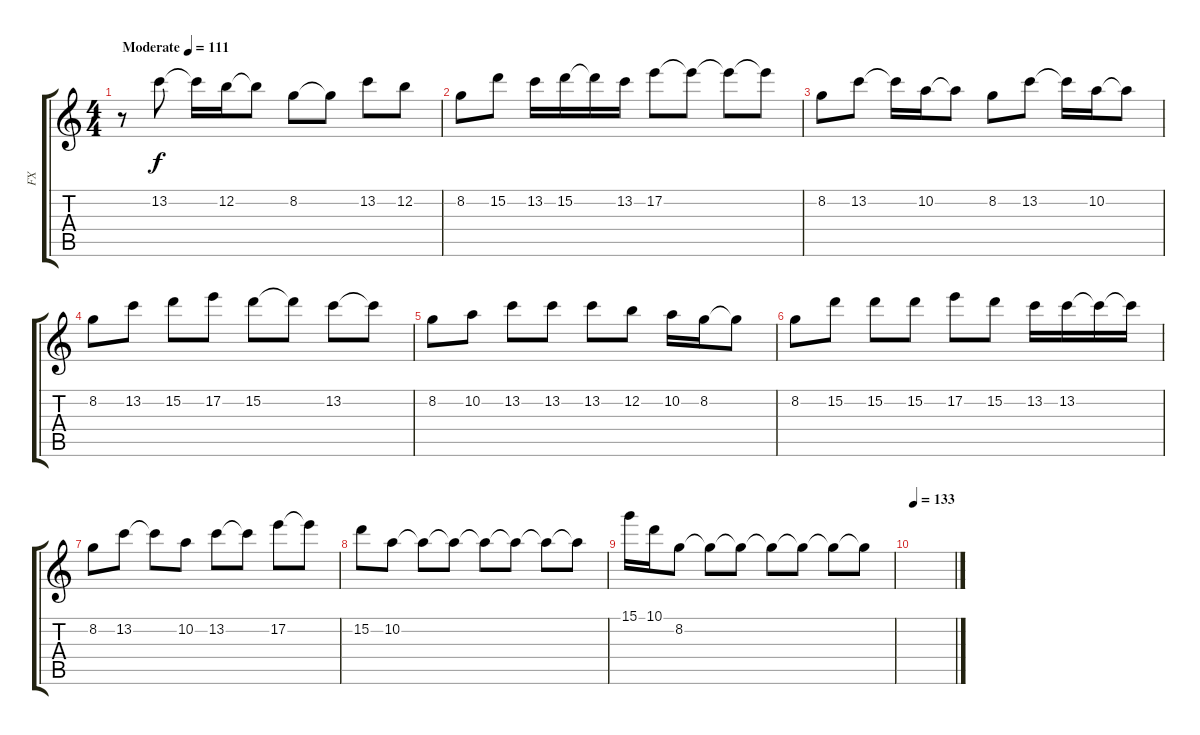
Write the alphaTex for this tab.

\track ("FX" "FX") {instrument distortionguitar}
\staff {score tabs}
\tuning (E4 B3 G3 D3 A2 E2) {hide}
\ts (4 4)
\tempo (111 "Moderate")
\clef g2
\ks c
r.8{dy f instrument fx5brightness} 13.2.8{balance 16} 13.2{t}.16{balance 0} 12.2.16 12.2{t}.8{balance 16} 8.2.8{balance 0} 8.2{t}.8{balance 16} 13.2.8{balance 0} 12.2.8{balance 16} |
8.2.8{balance 0} 15.2.8{balance 16} 13.2.16{balance 0} 15.2.16 15.2{t}.16{balance 16} 13.2.16 17.2.8{balance 0} 17.2{t}.8{balance 16} 17.2{t}.8{balance 0} 17.2{t}.8{balance 16} |
8.2.8{balance 0} 13.2.8{balance 16} 13.2{t}.16{balance 0} 10.2.16 10.2{t}.8{balance 16} 8.2.8{balance 0} 13.2.8{balance 16} 13.2{t}.16{balance 0} 10.2.16 10.2{t}.8{balance 16} |
8.2.8{balance 0} 13.2.8{balance 16} 15.2.8{balance 0} 17.2.8{balance 16} 15.2.8{balance 0} 15.2{t}.8{balance 16} 13.2.8{balance 0} 13.2{t}.8{balance 16} |
8.2.8{balance 0} 10.2.8{balance 16} 13.2.8{balance 0} 13.2.8{balance 16} 13.2.8{balance 0} 12.2.8{balance 16} 10.2.16{balance 0} 8.2.16 8.2{t}.8{balance 16} |
8.2.8{balance 0} 15.2.8{balance 16} 15.2.8{balance 0} 15.2.8{balance 16} 17.2.8{balance 0} 15.2.8{balance 16} 13.2.16{balance 0} 13.2.16 13.2{t}.16{balance 16} 13.2{t}.16 |
8.2.8{balance 0} 13.2.8{balance 16} 13.2{t}.8{balance 0} 10.2.8{balance 16} 13.2.8{balance 0} 13.2{t}.8{balance 16} 17.2.8{balance 0} 17.2{t}.8{balance 16} |
15.2.8{balance 0} 10.2.8{balance 16} 10.2{t}.8{balance 0} 10.2{t}.8{balance 16} 10.2{t}.8{balance 0} 10.2{t}.8{balance 16} 10.2{t}.8{balance 0} 10.2{t}.8{balance 16} |
15.1.16{balance 0} 10.1.16 8.2.8{balance 16} 8.2{t}.8{balance 0} 8.2{t}.8{balance 16} 8.2{t}.8{balance 0} 8.2{t}.8{balance 16} 8.2{t}.8{balance 0} 8.2{t}.8{balance 16} |
\tempo 133
